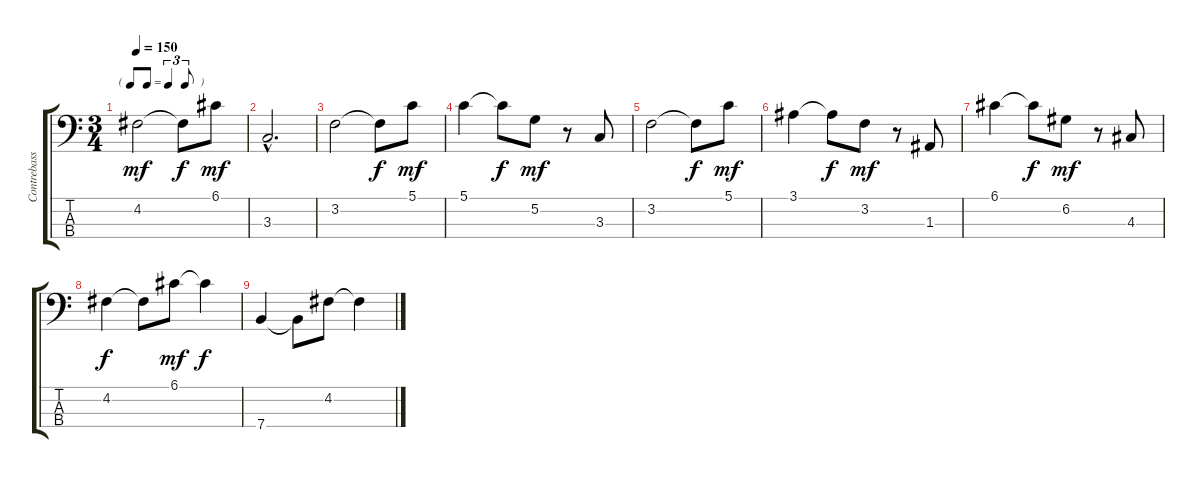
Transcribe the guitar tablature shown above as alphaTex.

\track ("Contrebasse" "Contrebass") {instrument acousticbass}
\staff {score tabs}
\tuning (G2 D2 A1 E1) {hide}
\ts (3 4)
\tf triplet8th
\tempo 150
\clef f4
\ks c
4.2.2{dy mf} 4.2{t}.8{dy f} 6.1.8{dy mf} |
3.3{hac}.2{d} |
3.2.2 3.2{t}.8{dy f} 5.1.8{dy mf} |
5.1.4 5.1{t}.8{dy f} 5.2.8{dy mf} r.8 3.3.8 |
3.2.2 3.2{t}.8{dy f} 5.1.8{dy mf} |
3.1.4 3.1{t}.8{dy f} 3.2.8{dy mf} r.8 1.3.8 |
6.1.4 6.1{t}.8{dy f} 6.2.8{dy mf} r.8 4.3.8 |
4.2.4{dy f} 4.2{t}.8 6.1.8{dy mf} 6.1{t}.4{dy f} |
7.4.4 7.4{t}.8 4.2.8 4.2{t}.4
